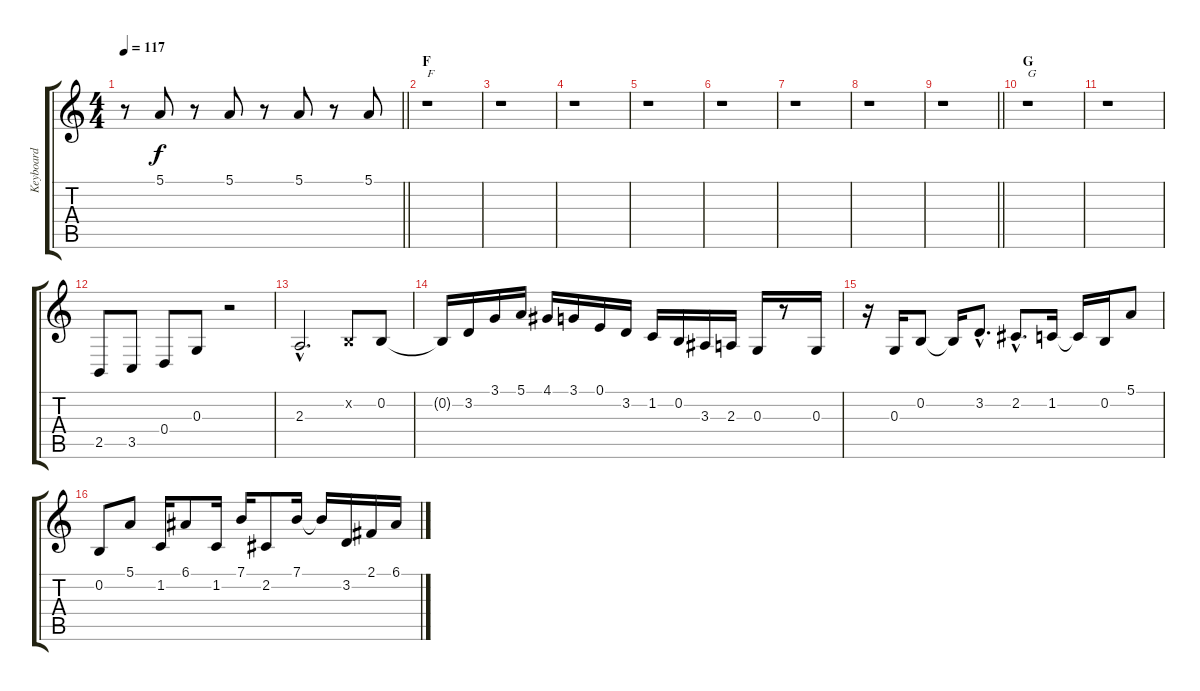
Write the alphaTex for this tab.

\track ("Keyboard" "Keyboard") {instrument stringensemble1}
\staff {score tabs}
\tuning (E4 B3 G3 D3 A2 E2) {hide}
\ts (4 4)
\tempo 117
\clef g2
\barLineRight lightlight
\ks c
r.8{dy f} 5.1.8 r.8 5.1.8 r.8 5.1.8 r.8 5.1.8 |
\section ("" "F")
r.1{txt "F"} |
r.1 |
r.1 |
r.1 |
r.1 |
r.1 |
r.1 |
\barLineRight lightlight
r.1 |
\section ("" "G")
r.1{txt "G"} |
r.1 |
2.5.8{instrument violin} 3.5.8 0.4.8 0.3.8 r.2 |
2.3{hac}.2{d} 0.2{x}.8 0.2.8 |
0.2{t}.16 3.2.16 3.1.16 5.1.16 4.1.16 3.1.16 0.1.16 3.2.16 1.2.16 0.2.16 3.3.16 2.3.16 0.3.16 r.8 0.3.16 |
r.16 0.3.16 0.2.8 0.2{t}.16 3.2{hac}.8{d} 2.2{hac}.8{d} 1.2.16 1.2{t}.16 0.2.16 5.1.8 |
0.2.8 5.1.8 1.2.16 6.1.8 1.2.16 7.1.16 2.2.8 7.1.16 7.1{t}.16 3.2.16 2.1.16 6.1.16
